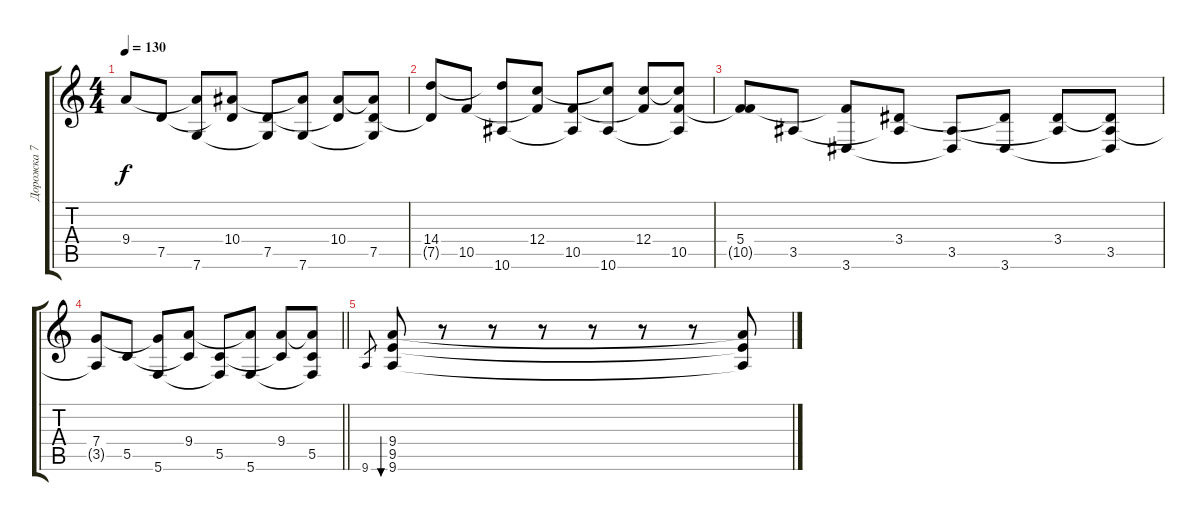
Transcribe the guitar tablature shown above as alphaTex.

\track ("Дорожка 7" "Дорожка 7") {instrument acousticguitarsteel}
\staff {score tabs}
\tuning (D4 A3 F3 C3 G2 C2) {hide}
\ts (4 4)
\tempo 130
\clef g2
\ks c
9.4.8{dy f} 7.5.8 (9.4{t} 7.6).8 (10.4 7.5{t}).8 (7.5 7.6{t}).8 (10.4{t} 7.6).8 (10.4 7.5{t}).8 (10.4{t} 7.5 7.6{t}).8 |
(14.4 7.5{t}).8 10.5.8 (14.4{t} 10.6).8 (12.4 10.5{t}).8 (10.5 10.6{t}).8 (12.4{t} 10.6).8 (12.4 10.5{t}).8 (12.4{t} 10.5 10.6{t}).8 |
(5.4 10.5{t}).8 3.5.8 (5.4{t} 3.6).8 (3.4 3.5{t}).8 (3.5 3.6{t}).8 (3.4{t} 3.6).8 (3.4 3.5{t}).8 (3.4{t} 3.5 3.6{t}).8 |
\barLineRight lightlight
(7.4 3.5{t}).8 5.5.8 (7.4{t} 5.6).8 (9.4 5.5{t}).8 (5.5 5.6{t}).8 (9.4{t} 5.6).8 (9.4 5.5{t}).8 (9.4{t} 5.5 5.6{t}).8 |
9.6.8{gr} (9.4 9.5 9.6).8{bu 60} r.8 r.8 r.8 r.8 r.8 r.8 (9.4{t} 9.5{t} 9.6{t}).8
